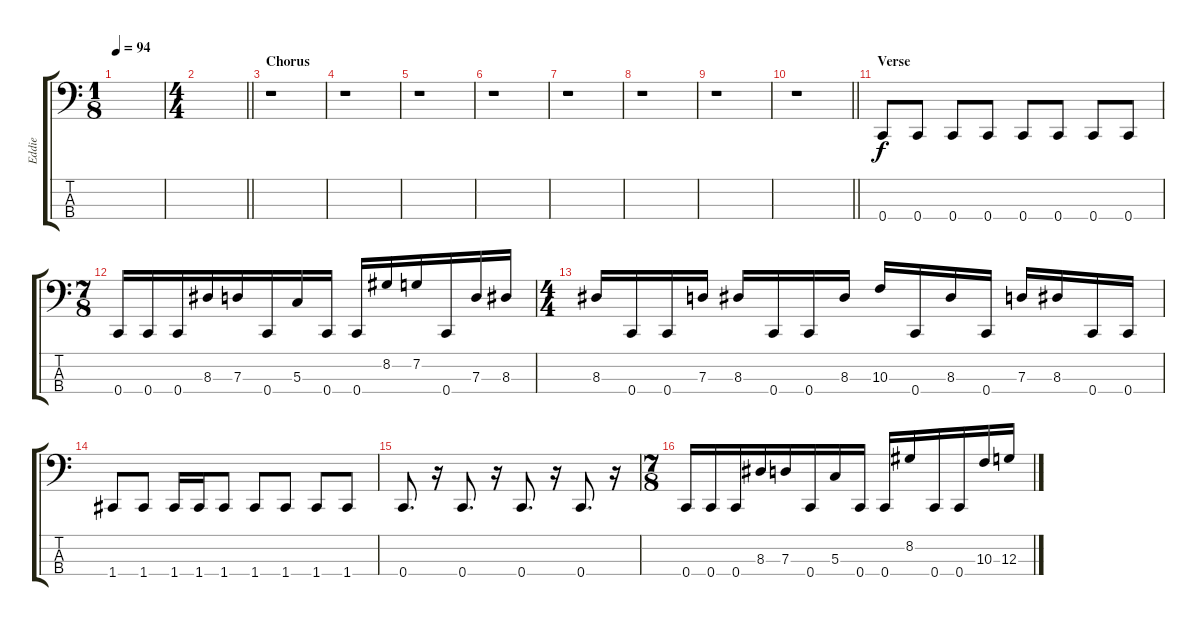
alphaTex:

\track ("Eddie" "Eddie") {instrument electricbasspick}
\staff {score tabs}
\tuning (F2 C2 G1 C1) {hide}
\ts (1 8)
\tempo 94
\clef f4
\ks c
|
\ts (4 4)
\barLineRight lightlight
|
\section ("" "Chorus")
r.1 |
r.1 |
r.1 |
r.1 |
r.1 |
r.1 |
r.1 |
\barLineRight lightlight
r.1 |
\section ("" "Verse")
0.4.8 0.4.8 0.4.8 0.4.8 0.4.8 0.4.8 0.4.8 0.4.8 |
\ts (7 8)
0.4.16 0.4.16 0.4.16 8.3.16 7.3.16 0.4.16 5.3.16 0.4.16 0.4.16 8.2.16 7.2.16 0.4.16 7.3.16 8.3.16 |
\ts (4 4)
8.3.16 0.4.16 0.4.16 7.3.16 8.3.16 0.4.16 0.4.16 8.3.16 10.3.16 0.4.16 8.3.16 0.4.16 7.3.16 8.3.16 0.4.16 0.4.16 |
1.4.8 1.4.8 1.4.16 1.4.16 1.4.8 1.4.8 1.4.8 1.4.8 1.4.8 |
0.4.8{d} r.16 0.4.8{d} r.16 0.4.8{d} r.16 0.4.8{d} r.16 |
\ts (7 8)
0.4.16 0.4.16 0.4.16 8.3.16 7.3.16 0.4.16 5.3.16 0.4.16 0.4.16 8.2.16 0.4.16 0.4.16 10.3.16 12.3.16
